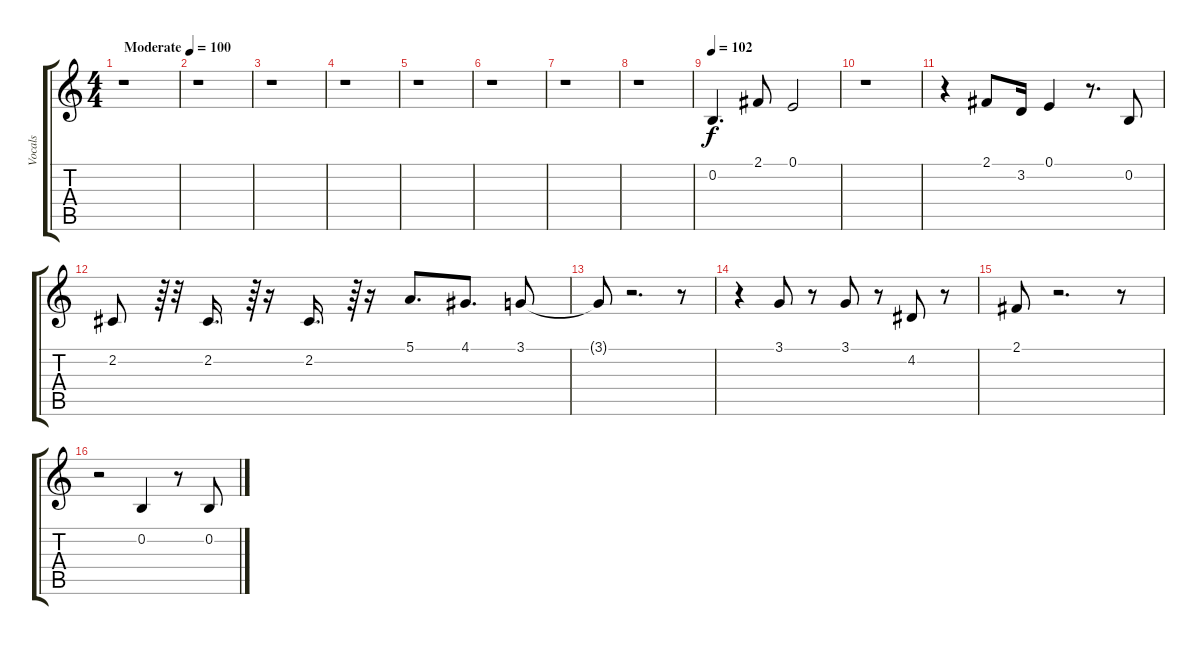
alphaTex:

\track ("Vocals" "Vocals") {instrument oboe}
\staff {score tabs}
\tuning (E4 B3 G3 D3 A2 E2) {hide}
\ts (4 4)
\tempo (100 "Moderate")
\clef g2
\ks c
r.1{dy f instrument oboe} |
r.1 |
r.1 |
r.1 |
r.1 |
r.1 |
r.1 |
r.1 |
\tempo 102
0.2.4{d} 2.1.8 0.1.2 |
r.1 |
r.4 2.1.8 3.2.16 0.1.4 r.8{d} 0.2.8 |
2.2.8 r.64{tu (3 2)} r.32 2.2.16{d} r.64{tu (3 2)} r.16 2.2.16{d} r.64{tu (3 2)} r.16 5.1.8{d} 4.1.8{d} 3.1.8 |
3.1{t}.8 r.2{d} r.8 |
r.4 3.1.8 r.8 3.1.8 r.8 4.2.8 r.8 |
2.1.8 r.2{d} r.8 |
r.2 0.2.4 r.8 0.2.8
